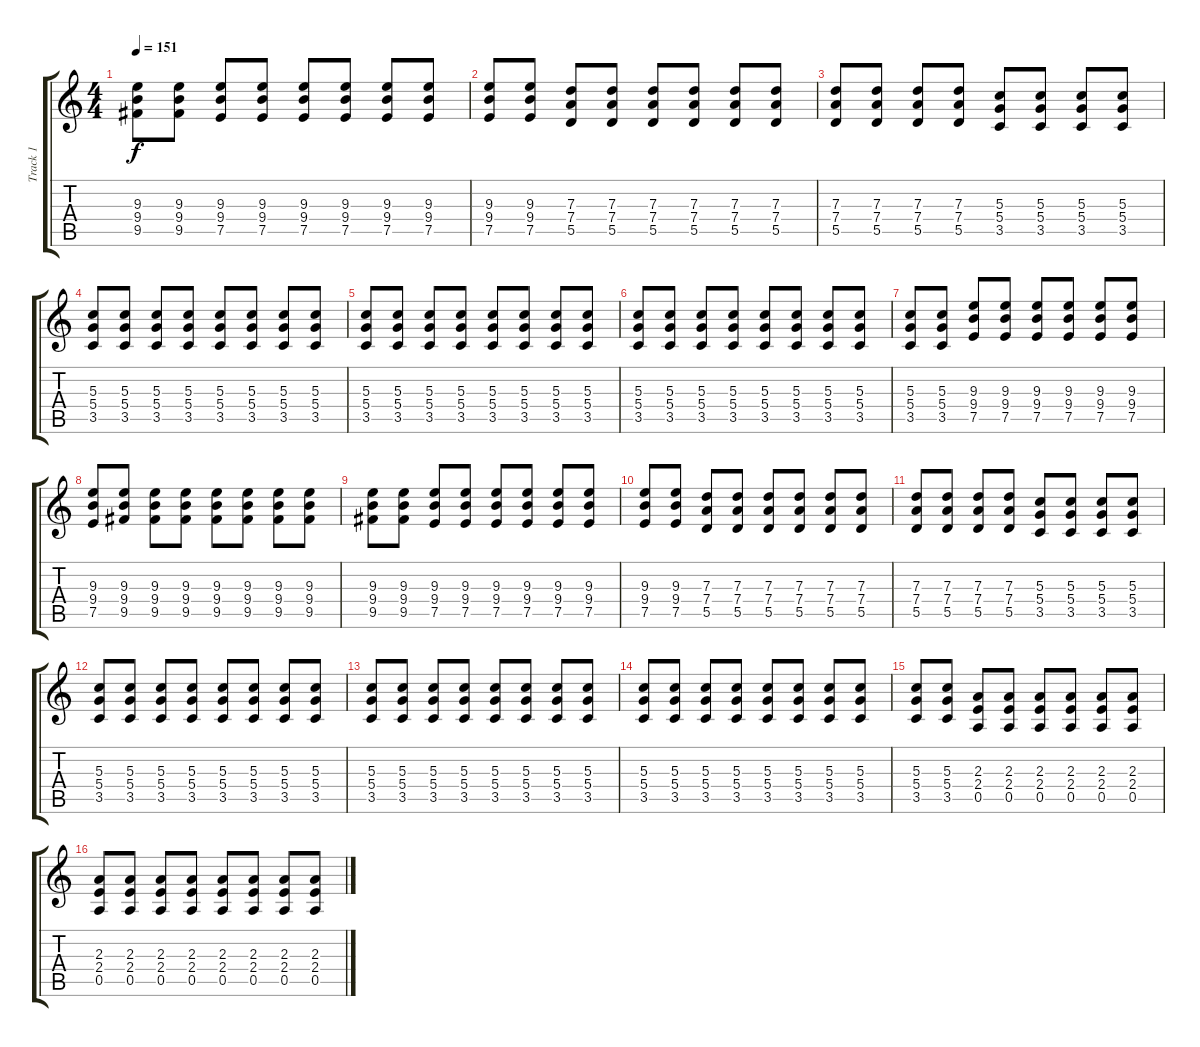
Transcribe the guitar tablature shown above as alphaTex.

\track ("Track 1" "Track 1") {instrument electricguitarjazz}
\staff {score tabs}
\tuning (E4 B3 G3 D3 A2 D2) {hide}
\ts (4 4)
\tempo 151
\clef g2
\ks c
(9.3 9.4 9.5).8{dy f} (9.3 9.4 9.5).8 (9.3 9.4 7.5).8 (9.3 9.4 7.5).8 (9.3 9.4 7.5).8 (9.3 9.4 7.5).8 (9.3 9.4 7.5).8 (9.3 9.4 7.5).8 |
(9.3 9.4 7.5).8 (9.3 9.4 7.5).8 (7.3 7.4 5.5).8 (7.3 7.4 5.5).8 (7.3 7.4 5.5).8 (7.3 7.4 5.5).8 (7.3 7.4 5.5).8 (7.3 7.4 5.5).8 |
(7.3 7.4 5.5).8 (7.3 7.4 5.5).8 (7.3 7.4 5.5).8 (7.3 7.4 5.5).8 (5.3 5.4 3.5).8 (5.3 5.4 3.5).8 (5.3 5.4 3.5).8 (5.3 5.4 3.5).8 |
(5.3 5.4 3.5).8 (5.3 5.4 3.5).8 (5.3 5.4 3.5).8 (5.3 5.4 3.5).8 (5.3 5.4 3.5).8 (5.3 5.4 3.5).8 (5.3 5.4 3.5).8 (5.3 5.4 3.5).8 |
(5.3 5.4 3.5).8 (5.3 5.4 3.5).8 (5.3 5.4 3.5).8 (5.3 5.4 3.5).8 (5.3 5.4 3.5).8 (5.3 5.4 3.5).8 (5.3 5.4 3.5).8 (5.3 5.4 3.5).8 |
(5.3 5.4 3.5).8 (5.3 5.4 3.5).8 (5.3 5.4 3.5).8 (5.3 5.4 3.5).8 (5.3 5.4 3.5).8 (5.3 5.4 3.5).8 (5.3 5.4 3.5).8 (5.3 5.4 3.5).8 |
(5.3 5.4 3.5).8 (5.3 5.4 3.5).8 (9.3 9.4 7.5).8 (9.3 9.4 7.5).8 (9.3 9.4 7.5).8 (9.3 9.4 7.5).8 (9.3 9.4 7.5).8 (9.3 9.4 7.5).8 |
(9.3 9.4 7.5).8 (9.3 9.4 9.5).8 (9.3 9.4 9.5).8 (9.3 9.4 9.5).8 (9.3 9.4 9.5).8 (9.3 9.4 9.5).8 (9.3 9.4 9.5).8 (9.3 9.4 9.5).8 |
(9.3 9.4 9.5).8 (9.3 9.4 9.5).8 (9.3 9.4 7.5).8 (9.3 9.4 7.5).8 (9.3 9.4 7.5).8 (9.3 9.4 7.5).8 (9.3 9.4 7.5).8 (9.3 9.4 7.5).8 |
(9.3 9.4 7.5).8 (9.3 9.4 7.5).8 (7.3 7.4 5.5).8 (7.3 7.4 5.5).8 (7.3 7.4 5.5).8 (7.3 7.4 5.5).8 (7.3 7.4 5.5).8 (7.3 7.4 5.5).8 |
(7.3 7.4 5.5).8 (7.3 7.4 5.5).8 (7.3 7.4 5.5).8 (7.3 7.4 5.5).8 (5.3 5.4 3.5).8 (5.3 5.4 3.5).8 (5.3 5.4 3.5).8 (5.3 5.4 3.5).8 |
(5.3 5.4 3.5).8 (5.3 5.4 3.5).8 (5.3 5.4 3.5).8 (5.3 5.4 3.5).8 (5.3 5.4 3.5).8 (5.3 5.4 3.5).8 (5.3 5.4 3.5).8 (5.3 5.4 3.5).8 |
(5.3 5.4 3.5).8 (5.3 5.4 3.5).8 (5.3 5.4 3.5).8 (5.3 5.4 3.5).8 (5.3 5.4 3.5).8 (5.3 5.4 3.5).8 (5.3 5.4 3.5).8 (5.3 5.4 3.5).8 |
(5.3 5.4 3.5).8 (5.3 5.4 3.5).8 (5.3 5.4 3.5).8 (5.3 5.4 3.5).8 (5.3 5.4 3.5).8 (5.3 5.4 3.5).8 (5.3 5.4 3.5).8 (5.3 5.4 3.5).8 |
(5.3 5.4 3.5).8 (5.3 5.4 3.5).8 (2.3 2.4 0.5).8 (2.3 2.4 0.5).8 (2.3 2.4 0.5).8 (2.3 2.4 0.5).8 (2.3 2.4 0.5).8 (2.3 2.4 0.5).8 |
(2.3 2.4 0.5).8 (2.3 2.4 0.5).8 (2.3 2.4 0.5).8 (2.3 2.4 0.5).8 (2.3 2.4 0.5).8 (2.3 2.4 0.5).8 (2.3 2.4 0.5).8 (2.3 2.4 0.5).8
